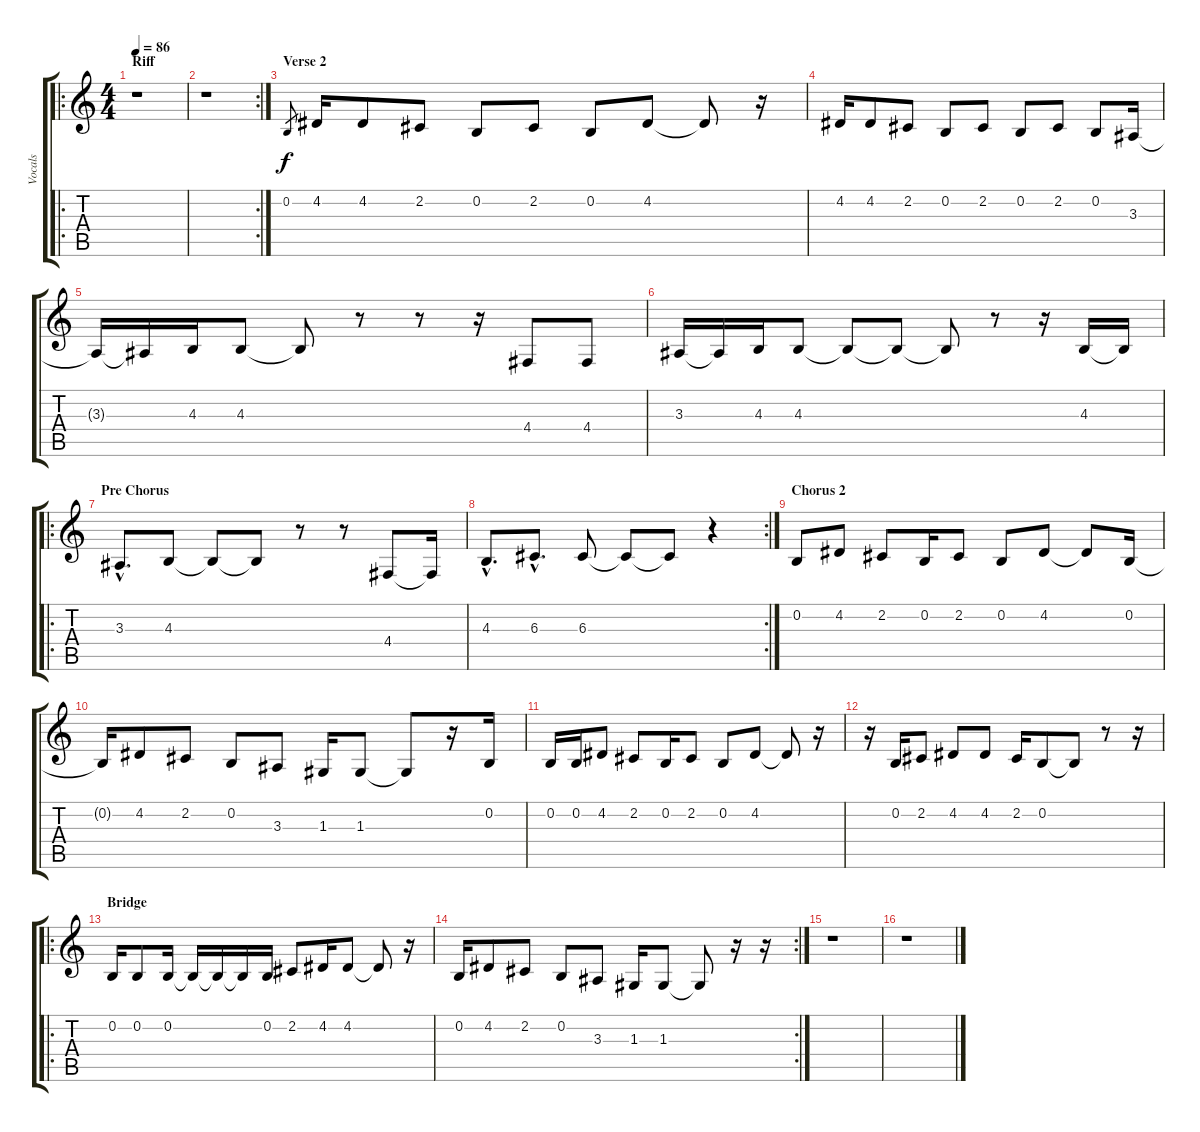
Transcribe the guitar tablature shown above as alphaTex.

\track ("Vocals" "Vocals") {instrument lead5charang}
\staff {score tabs}
\tuning (E4 B3 G3 D3 A2 E2) {hide}
\ro
\ts (4 4)
\section ("" "Riff")
\tempo 86
\clef g2
\ks c
r.1{dy f} |
\rc 2
r.1 |
\section ("" "Verse 2")
0.2.8{gr} 4.2.16 4.2.8 2.2.8 0.2.8 2.2.8 0.2.8 4.2.8 4.2{t}.8 r.16 |
4.2.16 4.2.8 2.2.8 0.2.8 2.2.8 0.2.8 2.2.8 0.2.8 3.3.16 |
3.3{t}.16 3.3{t}.16 4.3.16 4.3.8 4.3{t}.8 r.8 r.8 r.16 4.4.8 4.4.8 |
3.3.16 3.3{t}.16 4.3.16 4.3.8 4.3{t}.8 4.3{t}.8 4.3{t}.8 r.8 r.16 4.3.16 4.3{t}.16 |
\ro
\section ("" "Pre Chorus")
3.3{hac}.8{d} 4.3.8 4.3{t}.8 4.3{t}.8 r.8 r.8 4.4.8 4.4{t}.16 |
\rc 2
4.3{hac}.8{d} 6.3{hac}.8{d} 6.3.8 6.3{t}.8 6.3{t}.8 r.4 |
\section ("" "Chorus 2")
0.2.8 4.2.8 2.2.8 0.2.16 2.2.8 0.2.8 4.2.8 4.2{t}.8 0.2.16 |
0.2{t}.16 4.2.8 2.2.8 0.2.8 3.3.8 1.3.16 1.3.8 1.3{t}.8 r.16 0.2.16 |
0.2.16 0.2.16 4.2.8 2.2.8 0.2.16 2.2.8 0.2.8 4.2.8 4.2{t}.8 r.16 |
r.16 0.2.16 2.2.8 4.2.8 4.2.8 2.2.16 0.2.8 0.2{t}.8 r.8 r.16 |
\ro
\section ("" "Bridge")
0.2.16 0.2.8 0.2.16 0.2{t}.16 0.2{t}.16 0.2{t}.16 0.2.16 2.2.8 4.2.16 4.2.8 4.2{t}.8 r.16 |
\rc 2
0.2.16 4.2.8 2.2.8 0.2.8 3.3.8 1.3.16 1.3.8 1.3{t}.8 r.16 r.16 |
r.1 |
r.1
